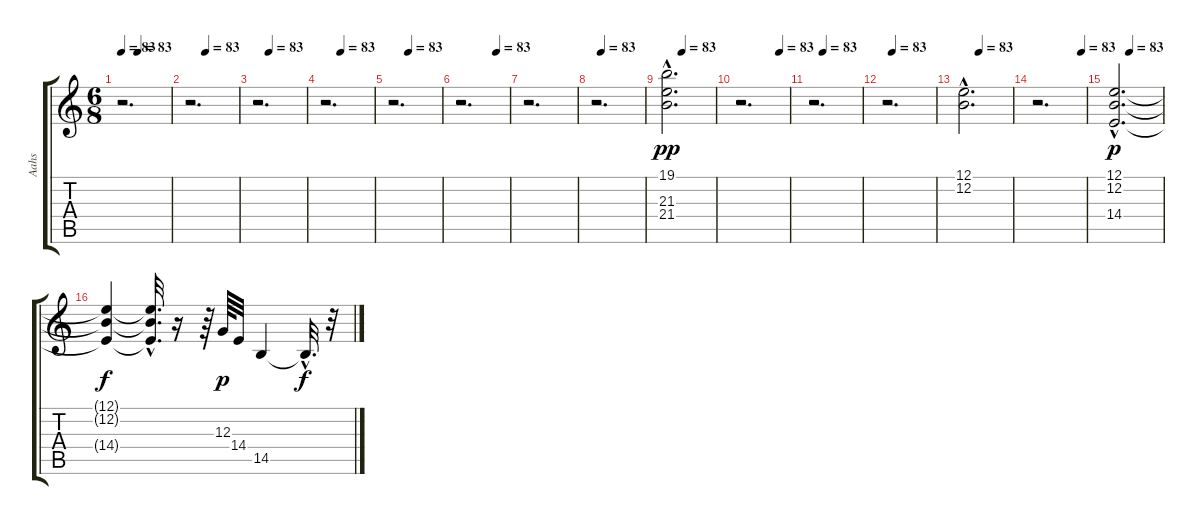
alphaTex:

\track ("Aahs" "Aahs") {instrument choiraahs}
\staff {score tabs}
\tuning (E4 B3 G3 D3 A2 E2) {hide}
\ts (6 8)
\tempo 83
\tempo (83 0.3333333333333333)
\clef g2
\ks c
r.2{d dy f} |
\tempo (83 0.3333333333333333)
r.2{d} |
\tempo (83 0.25)
r.2{d} |
\tempo (83 0.3333333333333333)
r.2{d} |
\tempo (83 0.3333333333333333)
r.2{d} |
\tempo (83 0.75)
r.2{d} |
r.2{d} |
\tempo (83 0.125)
r.2{d} |
\tempo (83 0.3333333333333333)
(19.1{hac} 21.3{hac} 21.4{hac}).2{d dy pp} |
\tempo (83 0.8125)
r.2{d} |
\tempo (83 0.20833333333333334)
r.2{d} |
\tempo (83 0.125)
r.2{d} |
\tempo (83 0.3333333333333333)
(12.1{hac} 12.2{hac}).2{d} |
\tempo (83 0.9166666666666666)
r.2{d} |
\tempo (83 0.3333333333333333)
(12.1{hac} 12.2{hac} 14.4{hac}).2{d dy p} |
(12.1{t} 12.2{t} 14.4{t}).4{dy f} (12.1{hac t} 12.2{hac t} 14.4{hac t}).32{d} r.16 r.64 12.3.64{dy p} 14.4.32 14.5.4 14.5{hac t}.32{d dy f} r.32
